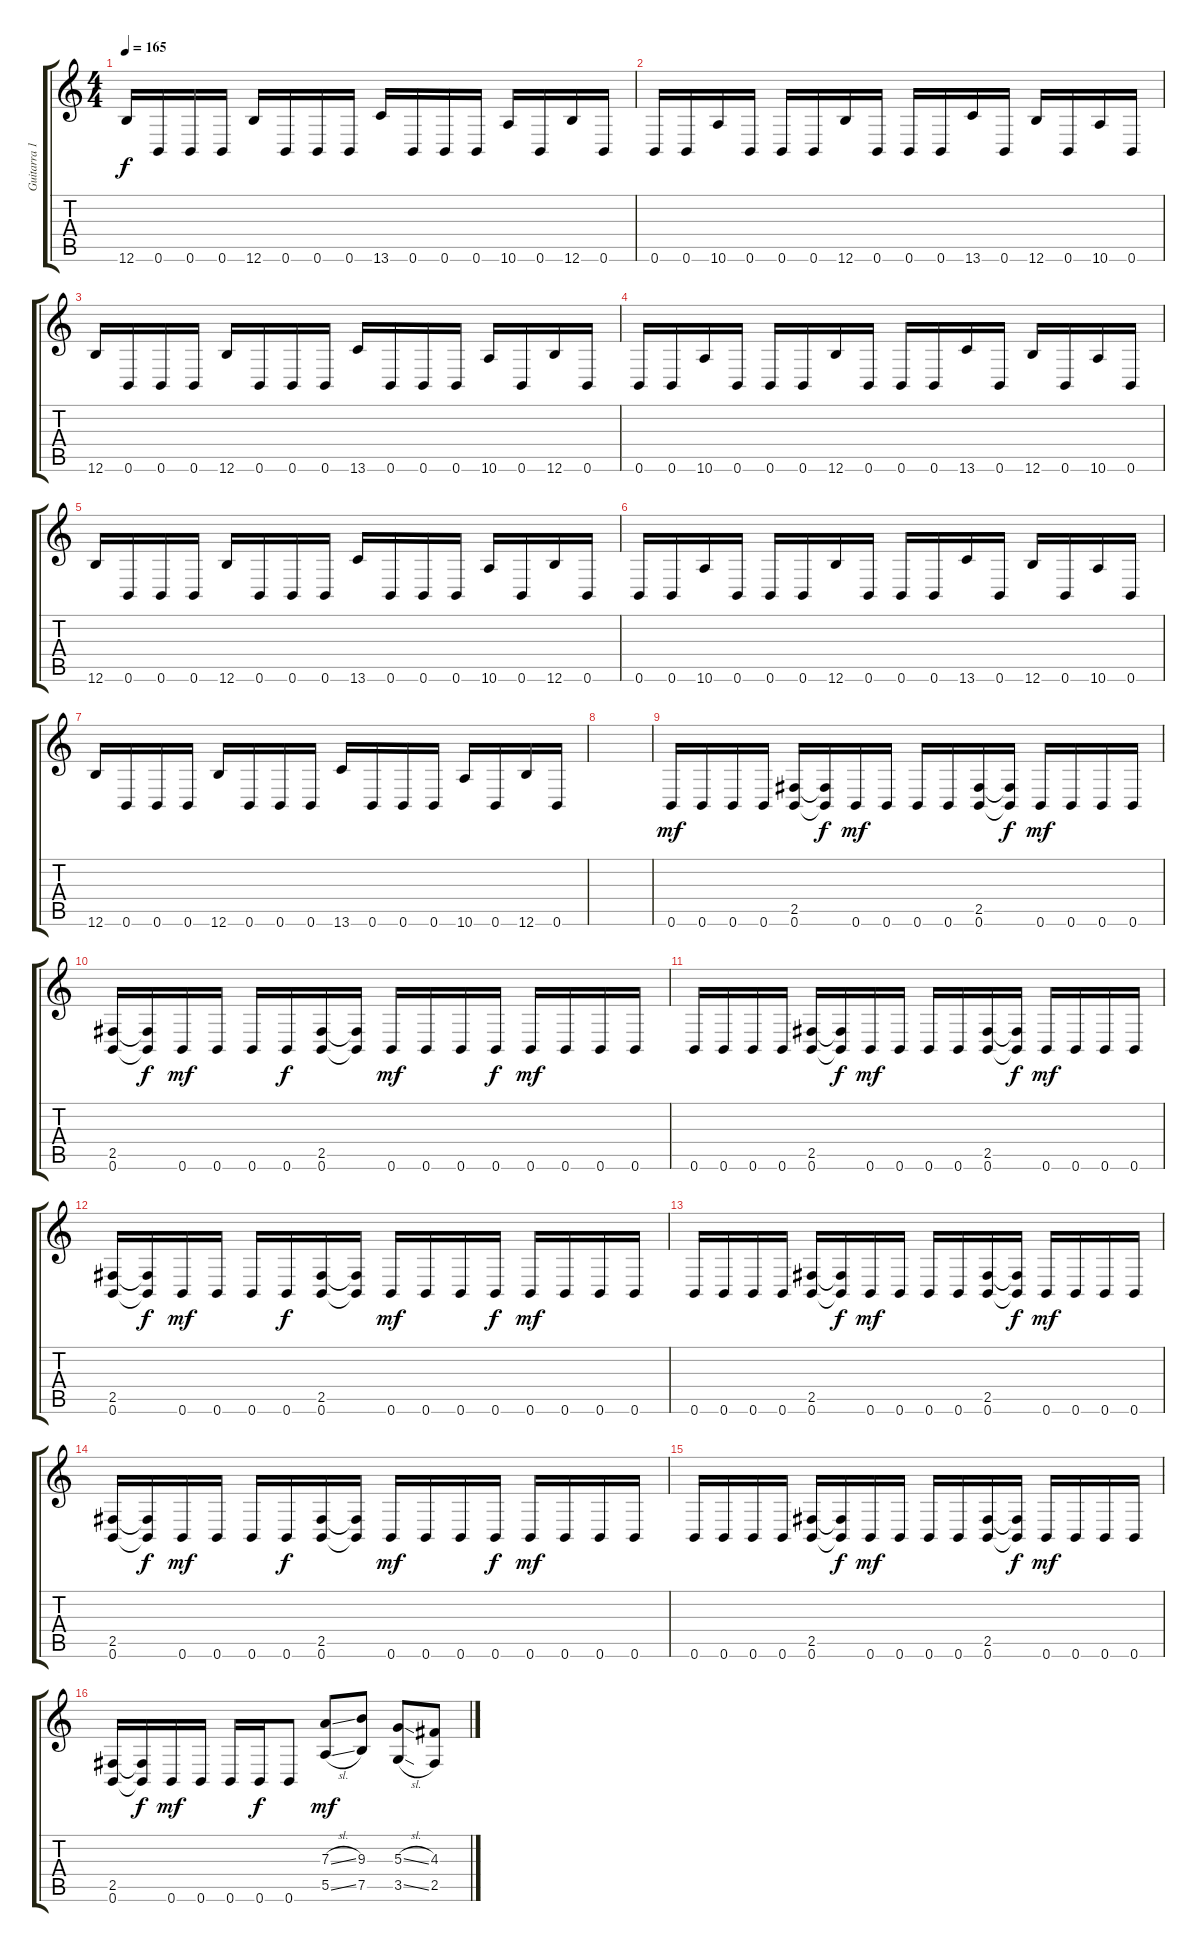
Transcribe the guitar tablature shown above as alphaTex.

\track ("Guitarra 1" "Guitarra 1") {instrument distortionguitar}
\staff {score tabs}
\tuning (B3 Gb3 D3 A2 E2 B1) {hide}
\ts (4 4)
\tempo 165
\clef g2
\ks c
12.6.16{dy f} 0.6.16 0.6.16 0.6.16 12.6.16 0.6.16 0.6.16 0.6.16 13.6.16 0.6.16 0.6.16 0.6.16 10.6.16 0.6.16 12.6.16 0.6.16 |
0.6.16 0.6.16 10.6.16 0.6.16 0.6.16 0.6.16 12.6.16 0.6.16 0.6.16 0.6.16 13.6.16 0.6.16 12.6.16 0.6.16 10.6.16 0.6.16 |
12.6.16 0.6.16 0.6.16 0.6.16 12.6.16 0.6.16 0.6.16 0.6.16 13.6.16 0.6.16 0.6.16 0.6.16 10.6.16 0.6.16 12.6.16 0.6.16 |
0.6.16 0.6.16 10.6.16 0.6.16 0.6.16 0.6.16 12.6.16 0.6.16 0.6.16 0.6.16 13.6.16 0.6.16 12.6.16 0.6.16 10.6.16 0.6.16 |
12.6.16 0.6.16 0.6.16 0.6.16 12.6.16 0.6.16 0.6.16 0.6.16 13.6.16 0.6.16 0.6.16 0.6.16 10.6.16 0.6.16 12.6.16 0.6.16 |
0.6.16 0.6.16 10.6.16 0.6.16 0.6.16 0.6.16 12.6.16 0.6.16 0.6.16 0.6.16 13.6.16 0.6.16 12.6.16 0.6.16 10.6.16 0.6.16 |
12.6.16 0.6.16 0.6.16 0.6.16 12.6.16 0.6.16 0.6.16 0.6.16 13.6.16 0.6.16 0.6.16 0.6.16 10.6.16 0.6.16 12.6.16 0.6.16 |
|
0.6.16{dy mf} 0.6.16 0.6.16 0.6.16 (2.5 0.6).16 (2.5{t} 0.6{t}).16{dy f} 0.6.16{dy mf} 0.6.16 0.6.16 0.6.16 (2.5 0.6).16 (2.5{t} 0.6{t}).16{dy f} 0.6.16{dy mf} 0.6.16 0.6.16 0.6.16 |
(2.5 0.6).16 (2.5{t} 0.6{t}).16{dy f} 0.6.16{dy mf} 0.6.16 0.6.16 0.6.16{dy f} (2.5 0.6).16 (2.5{t} 0.6{t}).16 0.6.16{dy mf} 0.6.16 0.6.16 0.6.16{dy f} 0.6.16{dy mf} 0.6.16 0.6.16 0.6.16 |
0.6.16 0.6.16 0.6.16 0.6.16 (2.5 0.6).16 (2.5{t} 0.6{t}).16{dy f} 0.6.16{dy mf} 0.6.16 0.6.16 0.6.16 (2.5 0.6).16 (2.5{t} 0.6{t}).16{dy f} 0.6.16{dy mf} 0.6.16 0.6.16 0.6.16 |
(2.5 0.6).16 (2.5{t} 0.6{t}).16{dy f} 0.6.16{dy mf} 0.6.16 0.6.16 0.6.16{dy f} (2.5 0.6).16 (2.5{t} 0.6{t}).16 0.6.16{dy mf} 0.6.16 0.6.16 0.6.16{dy f} 0.6.16{dy mf} 0.6.16 0.6.16 0.6.16 |
0.6.16 0.6.16 0.6.16 0.6.16 (2.5 0.6).16 (2.5{t} 0.6{t}).16{dy f} 0.6.16{dy mf} 0.6.16 0.6.16 0.6.16 (2.5 0.6).16 (2.5{t} 0.6{t}).16{dy f} 0.6.16{dy mf} 0.6.16 0.6.16 0.6.16 |
(2.5 0.6).16 (2.5{t} 0.6{t}).16{dy f} 0.6.16{dy mf} 0.6.16 0.6.16 0.6.16{dy f} (2.5 0.6).16 (2.5{t} 0.6{t}).16 0.6.16{dy mf} 0.6.16 0.6.16 0.6.16{dy f} 0.6.16{dy mf} 0.6.16 0.6.16 0.6.16 |
0.6.16 0.6.16 0.6.16 0.6.16 (2.5 0.6).16 (2.5{t} 0.6{t}).16{dy f} 0.6.16{dy mf} 0.6.16 0.6.16 0.6.16 (2.5 0.6).16 (2.5{t} 0.6{t}).16{dy f} 0.6.16{dy mf} 0.6.16 0.6.16 0.6.16 |
(2.5 0.6).16 (2.5{t} 0.6{t}).16{dy f} 0.6.16{dy mf} 0.6.16 0.6.16 0.6.16{dy f} 0.6.8 (7.3{sl} 5.5{sl}).8{dy mf} (9.3 7.5).8 (5.3{sl} 3.5{sl}).8 (4.3 2.5).8
